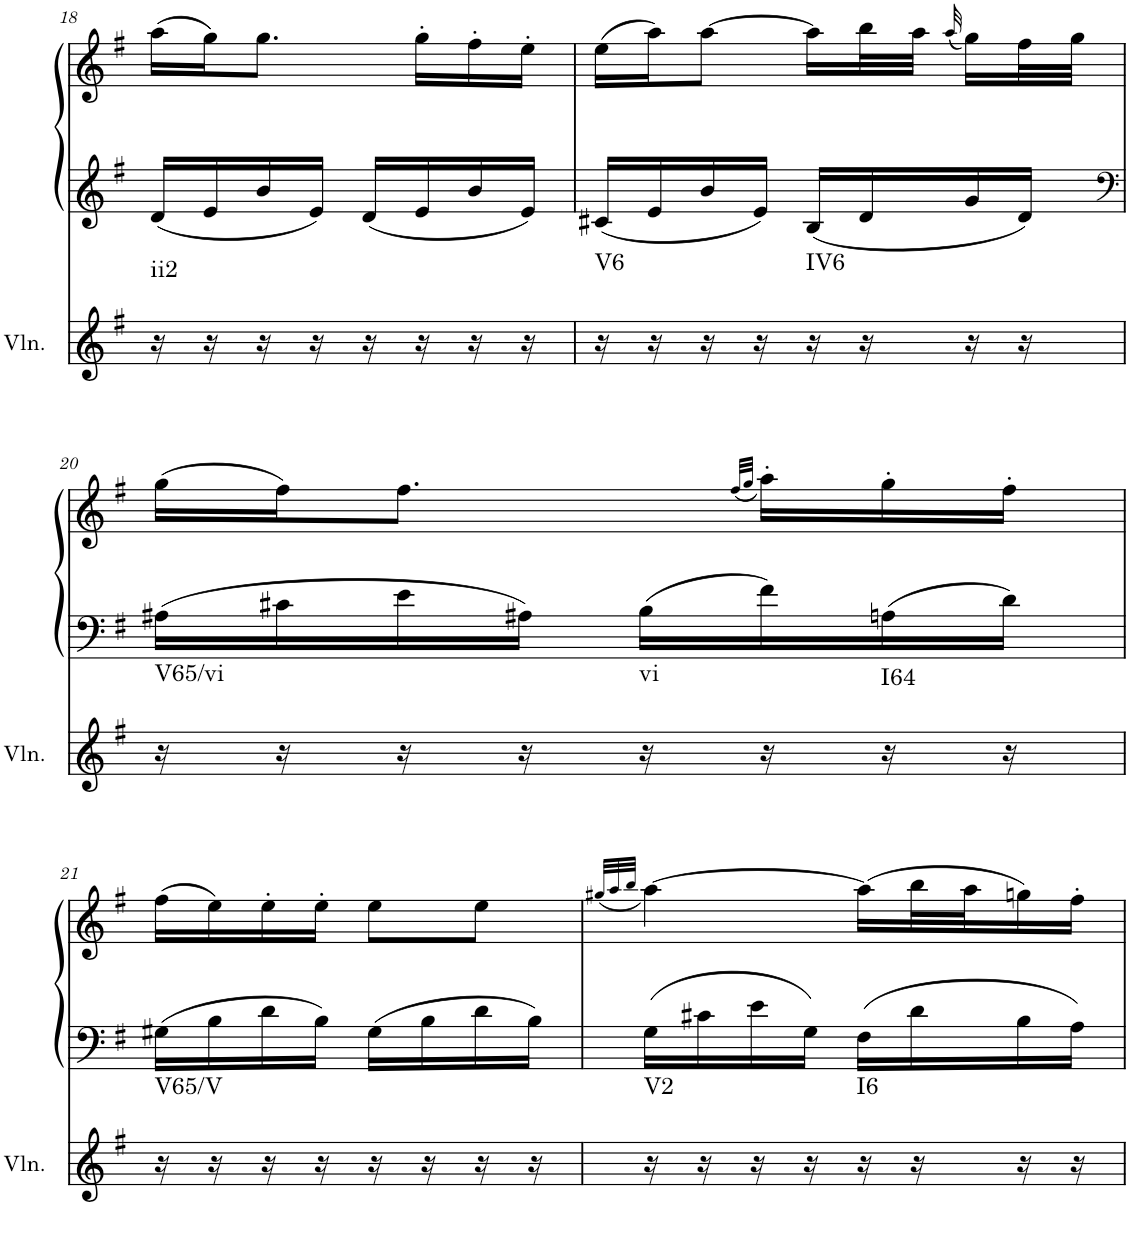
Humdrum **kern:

**kern	**harte	**kern	**kern
*part2	*part2	*part1	*part1
*staff3	*	*staff2	*staff1
*I"Violin	*	*I"Klavier linke Hand	*
*I'Vln.	*	*	*
!!LO:PB:g=z
*clefG2	*	*clefG2	*clefG2
*k[f#]	*	*k[f#]	*k[f#]
*M2/4	*	*M2/4	*M2/4
=18	=18	=18	=18
!	!LO:H:kt=ii2	!	!
16r	N	16d/LL	(16aa\LL
16r	.	16e/	16gg\J)
16r	.	16b/	8.gg\J
16r	.	16e/JJ	.
16r	.	16d/LL	.
16r	.	16e/	16gg'\LL
16r	.	16b/	16ff#'\
16r	.	16e/JJ	16ee'\JJ
=19	=19	=19	=19
!	!LO:H:kt=V6	!	!
16r	N	16c#X/LL	(16ee\LL
16r	.	16e/	16aa\J)
16r	.	16b/	[8aa\J
16r	.	16e/JJ	.
!	!LO:H:kt=IV6	!	!
16r	N	16B/LL	16aa\LL]
16r	.	16d/	32bb\L
.	.	.	32aa\JJJ
.	.	.	(32qaa/
16r	.	16g/	16gg\LL)
16r	.	16d/JJ	32ff#\L
.	.	.	32gg\JJJ
!!LO:LB:g=z
=20	=20	=20	=20
*	*	*clefF4	*
!	!LO:H:kt=V65/vi	!	!
16r	N	16A#X\LL	(16gg\LL
16r	.	16c#X\	16ff#\J)
16r	.	16e\	8.ff#\J
16r	.	16A#X\JJ	.
!	!LO:H:kt=vi	!	!
16r	N	16B\LL	.
.	.	.	(32qff#/LLL
.	.	.	32qgg/JJJ
16r	.	16f#\	16aa'\LL)
!	!LO:H:kt=I64	!	!
16r	N	16An\	16gg'\
16r	.	16d\JJ	16ff#'\JJ
!!LO:LB:g=z
=21	=21	=21	=21
!	!LO:H:kt=V65/V	!	!
16r	N	16G#X\LL	(16ff#\LL
16r	.	16B\	16ee\)
16r	.	16d\	16ee'\
16r	.	16B\JJ	16ee'\JJ
16r	.	16G#\LL	8ee\L
16r	.	16B\	.
16r	.	16d\	8ee\J
16r	.	16B\JJ	.
=22	=22	=22	=22
.	.	.	(32qgg#X/LLL
.	.	.	32qaa/
.	.	.	32qbb/JJJ
!	!LO:H:kt=V2	!	!
16r	N	16G\LL	[4aa\)
16r	.	16c#X\	.
16r	.	16e\	.
16r	.	16G\JJ	.
!	!LO:H:kt=I6	!	!
16r	N	16F#\LL	(16aa\LL]
16r	.	16d\	32bb\L
.	.	.	32aa\J
16r	.	16B\	16ggn\)
16r	.	16A\JJ	16ff#'\JJ
=	=	=	=
*-	*-	*-	*-
